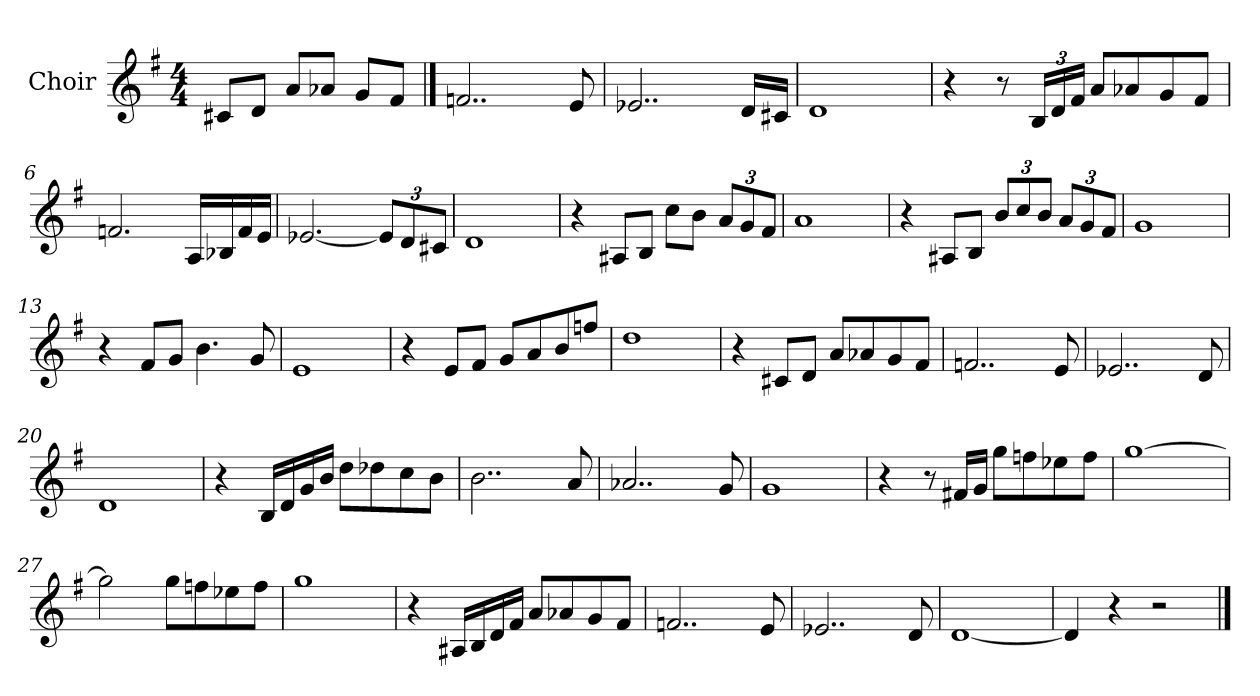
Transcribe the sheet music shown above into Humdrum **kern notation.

**kern
*part1
*staff1
*I"Choir
*I'Ch
*clefG2
*k[f#]
*G:
*M4/4
=1
8c#X/L
8d/J
8a/L
8a-X/J
8g/L
8f#/J
==2
2..fn/
8e/
=3
2..e-X/
16d/L
16c#X/J
=4
1d
=5
4r
8r
*Xbrackettup
24B/L
24d/
24f#/J
8a/L
8a-X/
8g/
8f#/J
!!LO:LB:g=z
=6
2.fn/
16A/L
16B-X/
16f/
16e/J
=7
[2.e-X/
12e-/L]
12d/
12c#X/J
=8
1d
=9
4r
8A#X/L
8B/J
8cc\L
8b\J
12a/L
12g/
12f#/J
!!LO:LB:g=z
=10
1a
=11
4r
8A#X/L
8B/J
12b/L
12cc/
12b/J
12a/L
12g/
12f#/J
=12
1g
=13
4r
8f#/L
8g/J
4.b\
8g/
!!LO:LB:g=z
=14
1e
=15
4r
8e/L
8f#/J
8g/L
8a/
8b/
8ffn/J
=16
1dd
=17
4r
8c#X/L
8d/J
8a/L
8a-X/
8g/
8f#/J
!!LO:LB:g=z
=18
2..fn/
8e/
=19
2..e-X/
8d/
=20
1d
=21
4r
16B/L
16d/
16g/
16b/J
8dd\L
8dd-X\
8cc\
8b\J
!!LO:LB:g=z
=22
2..b\
8a/
=23
2..a-X/
8g/
=24
1g
=25
4r
8r
16f#X/L
16g/J
8gg\L
8ffn\
8ee-X\
8ff\J
!!LO:LB:g=z
=26
[1gg
=27
2gg\]
8gg\L
8ffn\
8ee-X\
8ff\J
=28
1gg
=29
4r
16A#X/L
16B/
16d/
16f#/J
8a/L
8a-X/
8g/
8f#/J
!!LO:LB:g=z
=30
2..fn/
8e/
=31
2..e-X/
8d/
=32
[1d
=33
4d/]
4r
2r
==
*-
